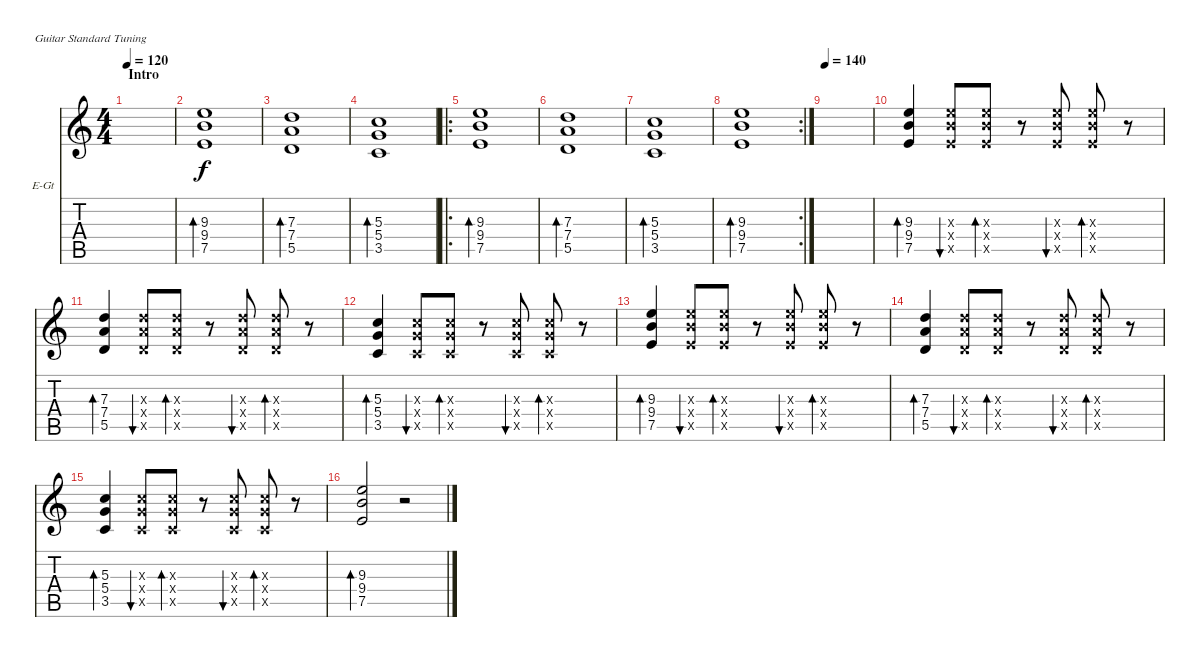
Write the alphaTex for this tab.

\defaultSystemsLayout 4
\bracketExtendMode nobrackets
\firstSystemTrackNameOrientation horizontal
\otherSystemsTrackNameOrientation horizontal
\track ("Olha" "E-Gt") {instrument distortionguitar}
\staff {score tabs}
\tuning (E4 B3 G3 D3 A2 E2)
\ts (4 4)
\section ("" "Intro")
\tempo 120
\clef g2
\ks c
|
(7.5 9.4 9.3).1{bd 242} |
(5.5 7.4 7.3).1{bd 240} |
(5.3 5.4 3.5).1{bd 237} |
\ro
(7.5 9.4 9.3).1{bd 242} |
(5.5 7.4 7.3).1{bd 240} |
(5.3 5.4 3.5).1{bd 237} |
\rc 2
(7.5 9.4 9.3).1{bd 242} |
\tempo 140
|
(7.5 9.4 9.3).4{bd 30} (9.3{x} 7.5{x} 9.4{x}).8{bu 30} (7.5{x} 9.4{x} 9.3{x}).8{bd 30} r.8 (9.3{x} 9.4{x} 7.5{x}).8{bu 30} (9.3{x} 9.4{x} 7.5{x}).8{bd 30} r.8 |
(5.5 7.4 7.3).4{bd 30} (7.3{x} 5.5{x} 7.4{x}).8{bu 30} (5.5{x} 7.4{x} 7.3{x}).8{bd 30} r.8 (7.3{x} 7.4{x} 5.5{x}).8{bu 30} (7.3{x} 7.4{x} 5.5{x}).8{bd 30} r.8 |
(3.5 5.4 5.3).4{bd 30} (5.3{x} 3.5{x} 5.4{x}).8{bu 30} (3.5{x} 5.4{x} 5.3{x}).8{bd 30} r.8 (5.3{x} 5.4{x} 3.5{x}).8{bu 30} (5.3{x} 5.4{x} 3.5{x}).8{bd 30} r.8 |
(7.5 9.4 9.3).4{bd 30} (9.3{x} 7.5{x} 9.4{x}).8{bu 30} (7.5{x} 9.4{x} 9.3{x}).8{bd 30} r.8 (9.3{x} 9.4{x} 7.5{x}).8{bu 30} (9.3{x} 9.4{x} 7.5{x}).8{bd 30} r.8 |
(5.5 7.4 7.3).4{bd 30} (7.3{x} 5.5{x} 7.4{x}).8{bu 30} (5.5{x} 7.4{x} 7.3{x}).8{bd 30} r.8 (7.3{x} 7.4{x} 5.5{x}).8{bu 30} (7.3{x} 7.4{x} 5.5{x}).8{bd 30} r.8 |
(3.5 5.4 5.3).4{bd 30} (5.3{x} 3.5{x} 5.4{x}).8{bu 30} (3.5{x} 5.4{x} 5.3{x}).8{bd 30} r.8 (5.3{x} 5.4{x} 3.5{x}).8{bu 30} (5.3{x} 5.4{x} 3.5{x}).8{bd 30} r.8 |
(7.5 9.4 9.3).2{bd 30} r.2
